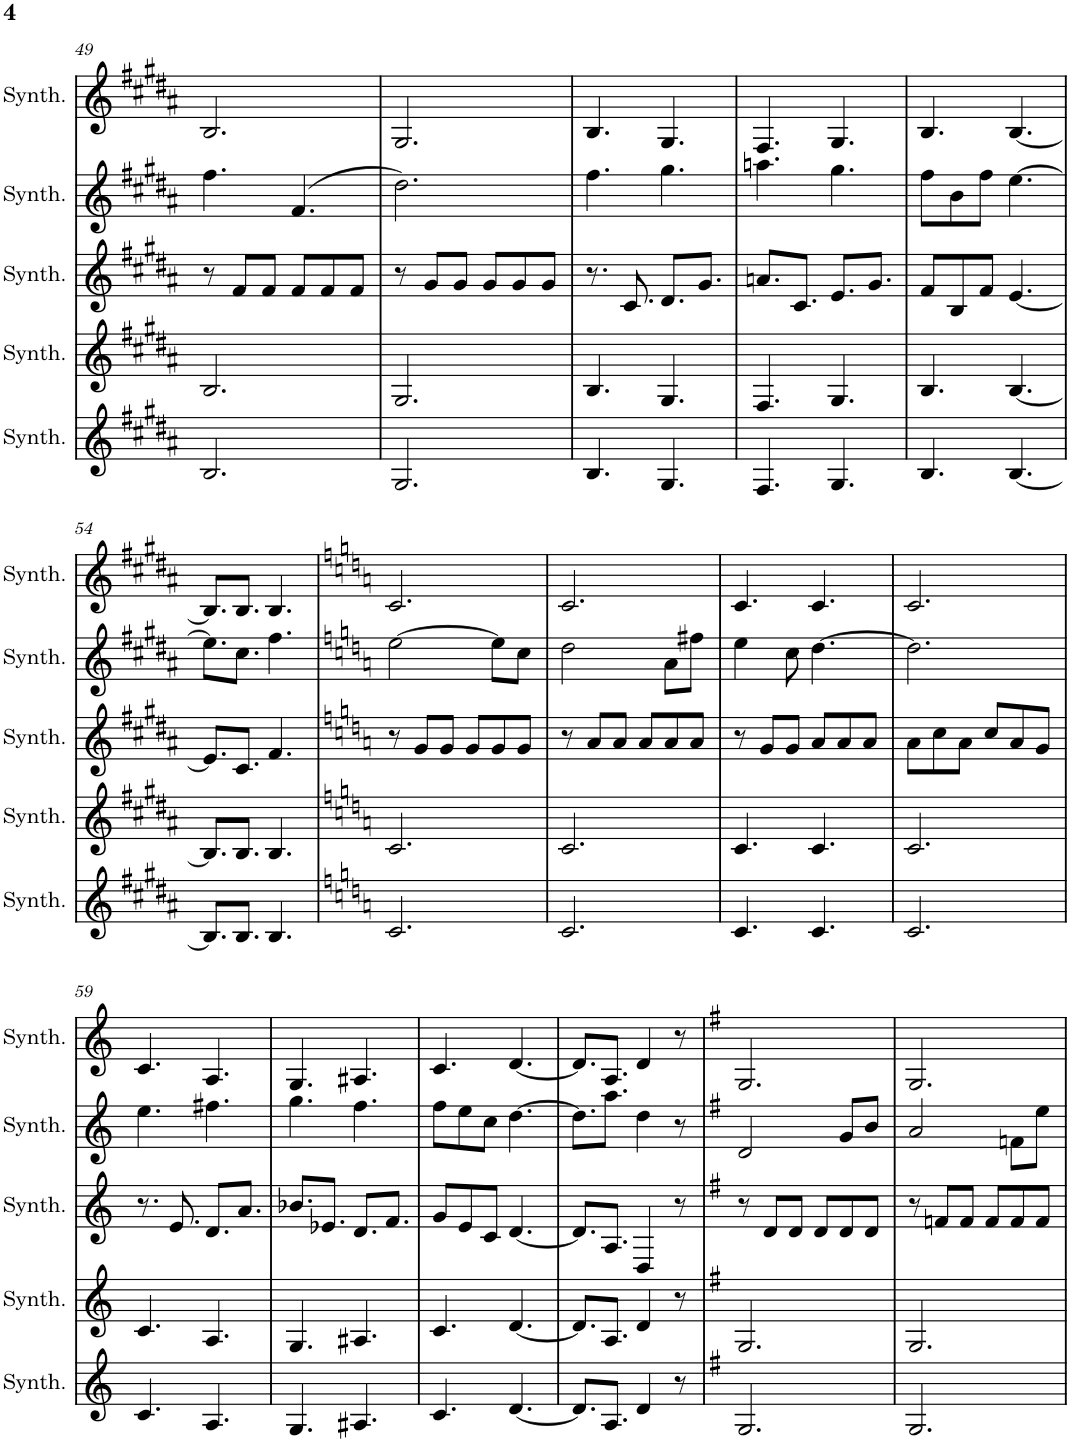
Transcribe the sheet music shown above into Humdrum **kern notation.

**kern	**kern	**kern	**kern	**kern
*part5	*part4	*part3	*part2	*part1
*staff5	*staff4	*staff3	*staff2	*staff1
*I"Saw Synthesizer	*I"Saw Synthesizer	*I"Saw Synthesizer	*I"Saw Synthesizer	*I"Saw Synthesizer
*I'Synth.	*I'Synth.	*I'Synth.	*I'Synth.	*I'Synth.
!!LO:PB:g=z
*clefG2	*clefG2	*clefG2	*clefG2	*clefG2
*k[f#c#g#d#a#]	*k[f#c#g#d#a#]	*k[f#c#g#d#a#]	*k[f#c#g#d#a#]	*k[f#c#g#d#a#]
*M6/8	*M6/8	*M6/8	*M6/8	*M6/8
=49	=49	=49	=49	=49
2.B/	2.B/	8r	4.ff#\	2.B/
.	.	8f#/L	.	.
.	.	8f#/J	.	.
.	.	8f#/L	(4.f#/	.
.	.	8f#/	.	.
.	.	8f#/J	.	.
=50	=50	=50	=50	=50
2.G#/	2.G#/	8r	2.dd#\)	2.G#/
.	.	8g#/L	.	.
.	.	8g#/J	.	.
.	.	8g#/L	.	.
.	.	8g#/	.	.
.	.	8g#/J	.	.
=51	=51	=51	=51	=51
4.B/	4.B/	8.r	4.ff#\	4.B/
.	.	8.c#/	.	.
4.G#/	4.G#/	8.d#/L	4.gg#\	4.G#/
.	.	8.g#/J	.	.
=52	=52	=52	=52	=52
4.F#/	4.F#/	8.an/L	4.aan\	4.F#/
.	.	8.c#/J	.	.
4.G#/	4.G#/	8.e/L	4.gg#\	4.G#/
.	.	8.g#/J	.	.
=53	=53	=53	=53	=53
4.B/	4.B/	8f#/L	8ff#\L	4.B/
.	.	8B/	8b\	.
.	.	8f#/J	8ff#\J	.
[4.B/	[4.B/	[4.e/	[4.ee\	[4.B/
!!LO:LB:g=z
=54	=54	=54	=54	=54
8.B/L]	8.B/L]	8.e/L]	8.ee\L]	8.B/L]
8.B/J	8.B/J	8.c#/J	8.cc#\J	8.B/J
4.B/	4.B/	4.f#/	4.ff#\	4.B/
=55	=55	=55	=55	=55
*k[]	*k[]	*k[]	*k[]	*k[]
2.c/	2.c/	8r	[2ee\	2.c/
.	.	8g/L	.	.
.	.	8g/J	.	.
.	.	8g/L	.	.
.	.	8g/	8ee\L]	.
.	.	8g/J	8cc\J	.
=56	=56	=56	=56	=56
2.c/	2.c/	8r	2dd\	2.c/
.	.	8a/L	.	.
.	.	8a/J	.	.
.	.	8a/L	.	.
.	.	8a/	8a\L	.
.	.	8a/J	8ff#X\J	.
=57	=57	=57	=57	=57
4.c/	4.c/	8r	4ee\	4.c/
.	.	8g/L	.	.
.	.	8g/J	8cc\	.
4.c/	4.c/	8a/L	[4.dd\	4.c/
.	.	8a/	.	.
.	.	8a/J	.	.
=58	=58	=58	=58	=58
2.c/	2.c/	8a\L	2.dd\]	2.c/
.	.	8cc\	.	.
.	.	8a\J	.	.
.	.	8cc/L	.	.
.	.	8a/	.	.
.	.	8g/J	.	.
!!LO:LB:g=z
=59	=59	=59	=59	=59
4.c/	4.c/	8.r	4.ee\	4.c/
.	.	8.e/	.	.
4.A/	4.A/	8.d/L	4.ff#X\	4.A/
.	.	8.a/J	.	.
=60	=60	=60	=60	=60
4.G/	4.G/	8.b-X/L	4.gg\	4.G/
.	.	8.e-X/J	.	.
4.A#X/	4.A#X/	8.d/L	4.ff\	4.A#X/
.	.	8.f/J	.	.
=61	=61	=61	=61	=61
4.c/	4.c/	8g/L	8ff\L	4.c/
.	.	8e/	8ee\	.
.	.	8c/J	8cc\J	.
[4.d/	[4.d/	[4.d/	[4.dd\	[4.d/
=62	=62	=62	=62	=62
8.d/L]	8.d/L]	8.d/L]	8.dd\L]	8.d/L]
8.A/J	8.A/J	8.A/J	8.aa\J	8.A/J
4d/	4d/	4D/	4dd\	4d/
8r	8r	8r	8r	8r
=63	=63	=63	=63	=63
*k[f#]	*k[f#]	*k[f#]	*k[f#]	*k[f#]
2.G/	2.G/	8r	2d/	2.G/
.	.	8d/L	.	.
.	.	8d/J	.	.
.	.	8d/L	.	.
.	.	8d/	8g/L	.
.	.	8d/J	8b/J	.
=64	=64	=64	=64	=64
2.G/	2.G/	8r	2a/	2.G/
.	.	8fn/L	.	.
.	.	8f/J	.	.
.	.	8f/L	.	.
.	.	8f/	8fn\L	.
.	.	8f/J	8ee\J	.
=	=	=	=	=
*-	*-	*-	*-	*-
